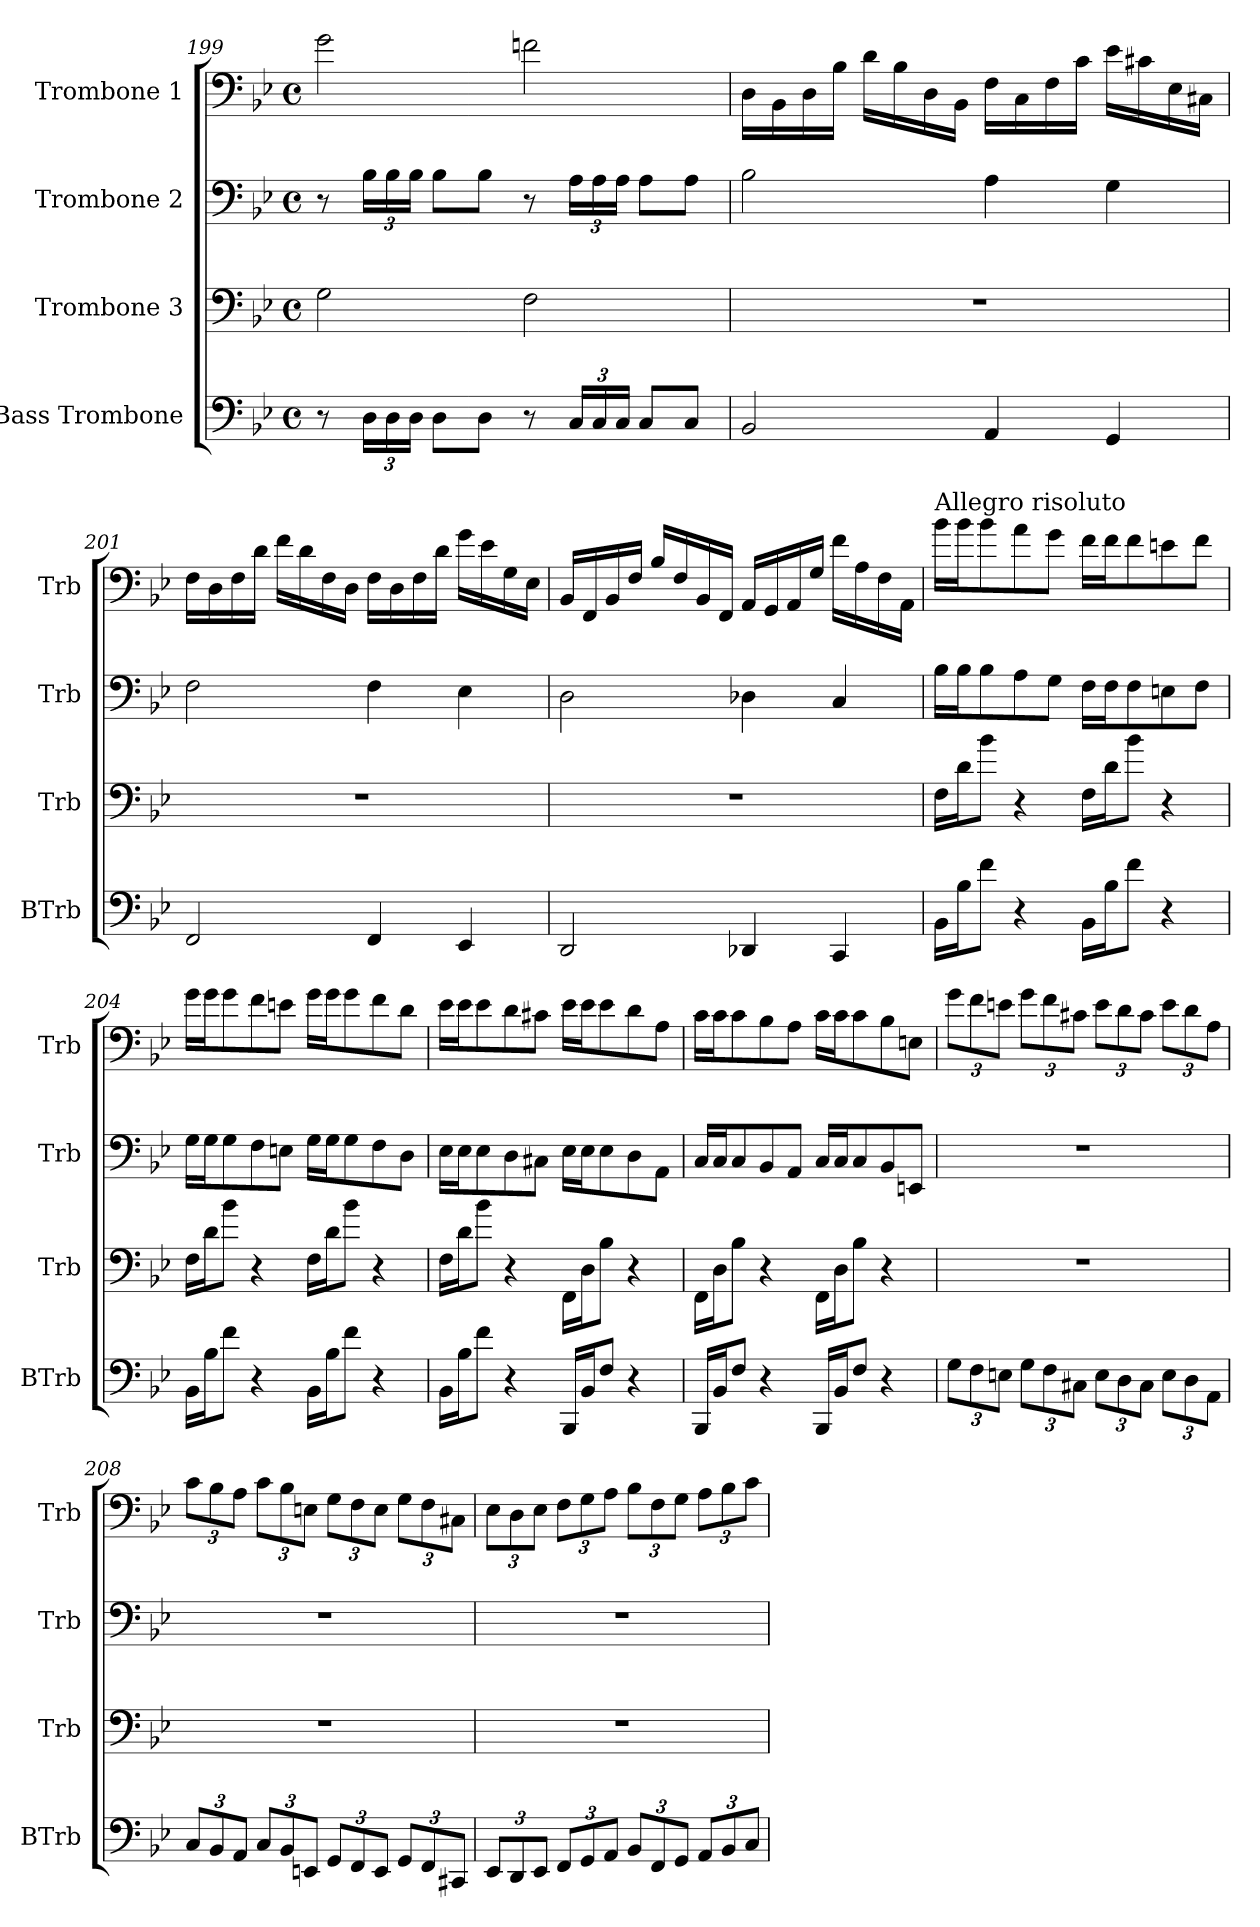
**kern	**kern	**kern	**kern
*part4	*part3	*part2	*part1
*staff4	*staff3	*staff2	*staff1
*I"Bass Trombone	*I"Trombone 3	*I"Trombone 2	*I"Trombone 1
*I'BTrb	*I'Trb	*I'Trb	*I'Trb
*clefF4	*clefF4	*clefF4	*clefF4
*k[b-e-]	*k[b-e-]	*k[b-e-]	*k[b-e-]
*B-:	*B-:	*B-:	*B-:
*M4/4	*M4/4	*M4/4	*M4/4
*met(c)	*met(c)	*met(c)	*met(c)
=199	=199	=199	=199
8r	2G\	8r	2g\
*Xbrackettup	*	*Xbrackettup	*
24D\LL	.	24B-\LL	.
24D\	.	24B-\	.
24D\JJ	.	24B-\JJ	.
8D\L	.	8B-\L	.
8D\J	.	8B-\J	.
8r	2F\	8r	2fn\
24C/LL	.	24A\LL	.
24C/	.	24A\	.
24C/JJ	.	24A\JJ	.
8C/L	.	8A\L	.
8C/J	.	8A\J	.
=200	=200	=200	=200
2BB-/	1r	2B-\	16D\LL
.	.	.	16BB-\
.	.	.	16D\
.	.	.	16B-\JJ
.	.	.	16d\LL
.	.	.	16B-\
.	.	.	16D\
.	.	.	16BB-\JJ
4AA/	.	4A\	16F\LL
.	.	.	16C\
.	.	.	16F\
.	.	.	16c\JJ
4GG/	.	4G\	16e-\LL
.	.	.	16c#X\
.	.	.	16E-\
.	.	.	16C#X\JJ
!!LO:PB:g=z
=201	=201	=201	=201
2FF/	1r	2F\	16F\LL
.	.	.	16D\
.	.	.	16F\
.	.	.	16d\JJ
.	.	.	16f\LL
.	.	.	16d\
.	.	.	16F\
.	.	.	16D\JJ
4FF/	.	4F\	16F\LL
.	.	.	16D\
.	.	.	16F\
.	.	.	16d\JJ
4EE-/	.	4E-\	16g\LL
.	.	.	16e-\
.	.	.	16G\
.	.	.	16E-\JJ
=202	=202	=202	=202
2DD/	1r	2D\	16BB-/LL
.	.	.	16FF/
.	.	.	16BB-/
.	.	.	16F/JJ
.	.	.	16B-/LL
.	.	.	16F/
.	.	.	16BB-/
.	.	.	16FF/JJ
4DD-X/	.	4D-X\	16AA/LL
.	.	.	16GG/
.	.	.	16AA/
.	.	.	16G/JJ
4CC/	.	4C/	16f\LL
.	.	.	16A\
.	.	.	16F\
.	.	.	16AA\JJ
!!LO:LB:g=z
=203	=203	=203	=203
!	!	!	!LO:TX:a:t=Allegro risoluto
16BB-\LL	16F\LL	16B-\LL	16b-\LL
16B-\J	16d\J	16B-\J	16b-\J
8f\J	8b-\J	8B-\	8b-\
4r	4r	8A\	8a\
.	.	8G\J	8g\J
16BB-\LL	16F\LL	16F\LL	16f\LL
16B-\J	16d\J	16F\J	16f\J
8f\J	8b-\J	8F\	8f\
4r	4r	8En\	8en\
.	.	8F\J	8f\J
=204	=204	=204	=204
16BB-\LL	16F\LL	16G\LL	16g\LL
16B-\J	16d\J	16G\J	16g\J
8f\J	8b-\J	8G\	8g\
4r	4r	8F\	8f\
.	.	8En\J	8en\J
16BB-\LL	16F\LL	16G\LL	16g\LL
16B-\J	16d\J	16G\J	16g\J
8f\J	8b-\J	8G\	8g\
4r	4r	8F\	8f\
.	.	8D\J	8d\J
=205	=205	=205	=205
16BB-\LL	16F\LL	16E-\LL	16e-\LL
16B-\J	16d\J	16E-\J	16e-\J
8f\J	8b-\J	8E-\	8e-\
4r	4r	8D\	8d\
.	.	8C#X\J	8c#X\J
16BBB-/LL	16FF\LL	16E-\LL	16e-\LL
16BB-/J	16D\J	16E-\J	16e-\J
8F/J	8B-\J	8E-\	8e-\
4r	4r	8D\	8d\
.	.	8AA\J	8A\J
!!LO:PB:g=z
=206	=206	=206	=206
16BBB-/LL	16FF\LL	16C/LL	16c\LL
16BB-/J	16D\J	16C/J	16c\J
8F/J	8B-\J	8C/	8c\
4r	4r	8BB-/	8B-\
.	.	8AA/J	8A\J
16BBB-/LL	16FF\LL	16C/LL	16c\LL
16BB-/J	16D\J	16C/J	16c\J
8F/J	8B-\J	8C/	8c\
4r	4r	8BB-/	8B-\
.	.	8EEn/J	8En\J
=207	=207	=207	=207
*	*	*	*Xbrackettup
12G\L	1r	1r	12g\L
12F\	.	.	12f\
12En\J	.	.	12en\J
12G\L	.	.	12g\L
12F\	.	.	12f\
12C#X\J	.	.	12c#X\J
12E\L	.	.	12e\L
12D\	.	.	12d\
12C#\J	.	.	12c#\J
12E\L	.	.	12e\L
12D\	.	.	12d\
12AA\J	.	.	12A\J
=208	=208	=208	=208
12C/L	1r	1r	12c\L
12BB-/	.	.	12B-\
12AA/J	.	.	12A\J
12C/L	.	.	12c\L
12BB-/	.	.	12B-\
12EEn/J	.	.	12En\J
12GG/L	.	.	12G\L
12FF/	.	.	12F\
12EE/J	.	.	12E\J
12GG/L	.	.	12G\L
12FF/	.	.	12F\
12CC#X/J	.	.	12C#X\J
!!LO:LB:g=z
=209	=209	=209	=209
12EE-/L	1r	1r	12E-\L
12DD/	.	.	12D\
12EE-/J	.	.	12E-\J
12FF/L	.	.	12F\L
12GG/	.	.	12G\
12AA/J	.	.	12A\J
12BB-/L	.	.	12B-\L
12FF/	.	.	12F\
12GG/J	.	.	12G\J
12AA/L	.	.	12A\L
12BB-/	.	.	12B-\
12C/J	.	.	12c\J
=	=	=	=
*-	*-	*-	*-
